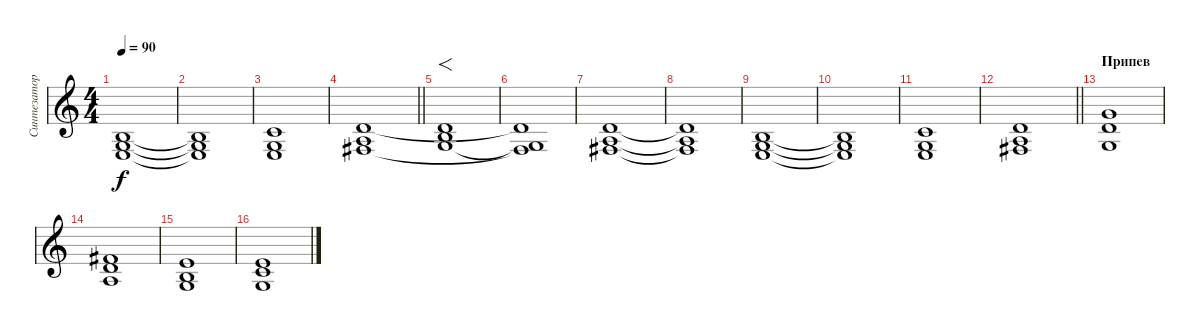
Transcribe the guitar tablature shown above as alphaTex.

\track ("Синтезатор (фон)" "Синтезатор") {instrument synthstrings2}
\staff {score}
\tuning (E4 B3 G3 D3 A2 E2) {hide}
\ts (4 4)
\tempo 90
\clef g2
\ks c
(0.2 0.3 2.4).1{dy f} |
(0.2{t} 0.3{t} 2.4{t}).1 |
(1.2 0.3 2.4).1 |
\barLineRight lightlight
(3.2 2.3 4.4).1 |
(0.3 17.5 19.6).1{f} |
(3.2{t} 0.3{t} 4.4{t}).1 |
(3.2 2.3 4.4).1 |
(3.2{t} 2.3{t} 4.4{t}).1 |
(0.2 0.3 2.4).1 |
(0.2{t} 0.3{t} 2.4{t}).1 |
(1.2 0.3 2.4).1 |
\barLineRight lightlight
(3.2 2.3 4.4).1 |
\section ("" "Припев")
(3.1 3.2 0.3).1 |
(2.1 3.2 2.3).1 |
(0.1 0.2 0.3).1 |
(0.1 1.2 0.3).1
